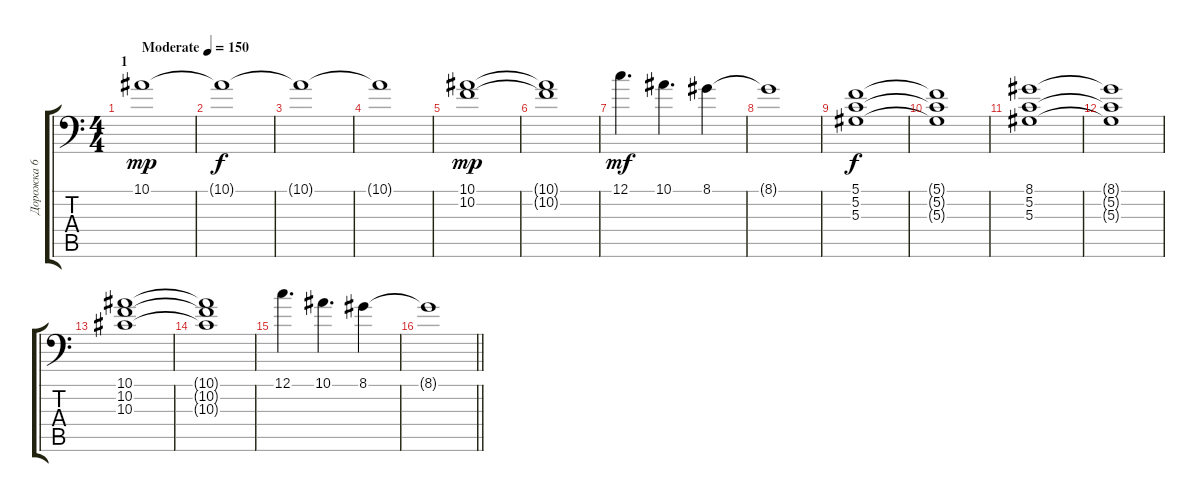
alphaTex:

\track ("Дорожка 6" "Дорожка 6") {instrument stringensemble1}
\staff {score tabs}
\tuning (C4 G3 Eb3 Bb2 F2 Bb1) {hide}
\ts (4 4)
\section ("" "1")
\tempo (150 "Moderate")
\clef f4
\ks c
10.1.1{dy mp instrument stringensemble1} |
10.1{t}.1{dy f} |
10.1{t}.1 |
10.1{t}.1 |
(10.1 10.2).1{dy mp} |
(10.1{t} 10.2{t}).1 |
12.1.4{d dy mf} 10.1.4{d} 8.1.4 |
8.1{t}.1 |
(5.1 5.2 5.3).1{dy f} |
(5.1{t} 5.2{t} 5.3{t}).1 |
(8.1 5.2 5.3).1 |
(8.1{t} 5.2{t} 5.3{t}).1 |
(10.1 10.2 10.3).1 |
(10.1{t} 10.2{t} 10.3{t}).1 |
12.1.4{d} 10.1.4{d} 8.1.4 |
\barLineRight lightlight
8.1{t}.1
